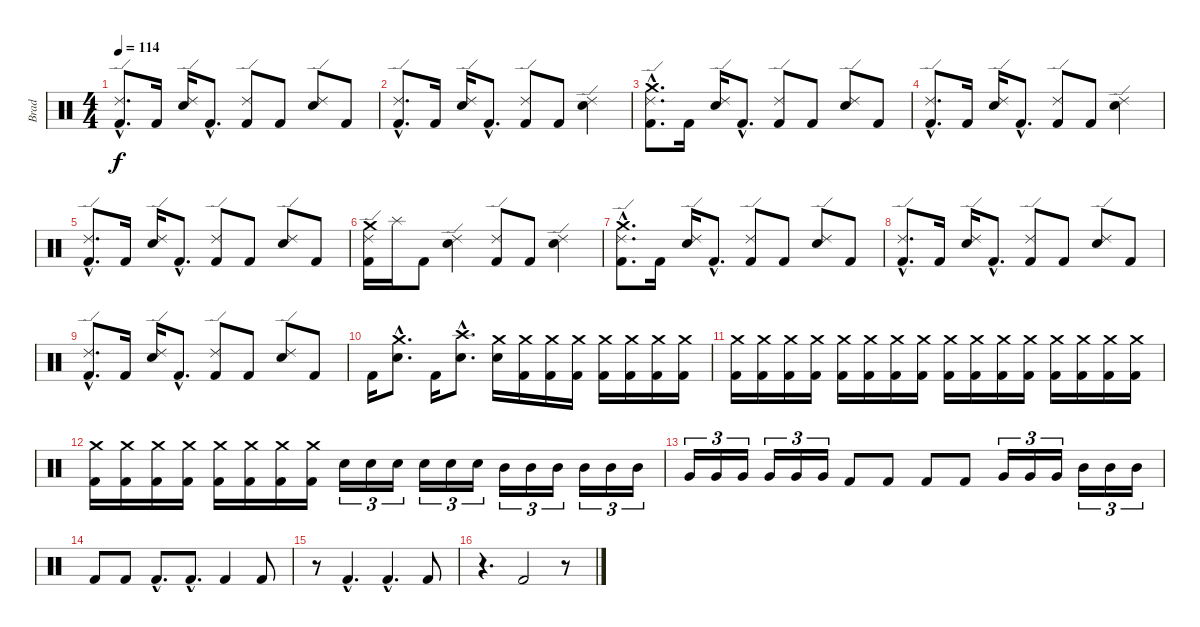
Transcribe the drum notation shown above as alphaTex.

\track ("Brad" "Brad") {instrument percussion}
\staff {score}
\articulation defaults
\ts (4 4)
\tempo 114
\clef neutral
\ks c
("Ride (edge) 2"{hac} "Kick (hit) 2"{hac}).8{d dy f} "Kick (hit) 2".16 ("Ride (edge) 2" "Snare (hit) 2").16 "Kick (hit) 2"{hac}.8{d} ("Ride (edge) 2" "Kick (hit) 2").8 "Kick (hit) 2".8 ("Ride (edge) 2" "Snare (hit) 2").8 "Kick (hit) 2".8 |
("Ride (edge) 2"{hac} "Kick (hit) 2"{hac}).8{d} "Kick (hit) 2".16 ("Ride (edge) 2" "Snare (hit) 2").16 "Kick (hit) 2"{hac}.8{d} ("Ride (edge) 2" "Kick (hit) 2").8 "Kick (hit) 2".8 ("Ride (edge) 2" "Snare (hit) 2").4 |
("Ride (edge) 2"{hac} "Kick (hit) 2"{hac} "Crash medium (hit)"{hac}).8{d} "Kick (hit) 2".16 ("Ride (edge) 2" "Snare (hit) 2").16 "Kick (hit) 2"{hac}.8{d} ("Ride (edge) 2" "Kick (hit) 2").8 "Kick (hit) 2".8 ("Ride (edge) 2" "Snare (hit) 2").8 "Kick (hit) 2".8 |
("Ride (edge) 2"{hac} "Kick (hit) 2"{hac}).8{d} "Kick (hit) 2".16 ("Ride (edge) 2" "Snare (hit) 2").16 "Kick (hit) 2"{hac}.8{d} ("Ride (edge) 2" "Kick (hit) 2").8 "Kick (hit) 2".8 ("Ride (edge) 2" "Snare (hit) 2").4 |
("Ride (edge) 2"{hac} "Kick (hit) 2"{hac}).8{d} "Kick (hit) 2".16 ("Ride (edge) 2" "Snare (hit) 2").16 "Kick (hit) 2"{hac}.8{d} ("Ride (edge) 2" "Kick (hit) 2").8 "Kick (hit) 2".8 ("Ride (edge) 2" "Snare (hit) 2").8 "Kick (hit) 2".8 |
("Ride (edge) 2" "Kick (hit) 2" "Crash medium (hit)").16 "Splash (hit)".16 "Kick (hit) 2".8 ("Ride (edge) 2" "Snare (hit) 2").4 ("Ride (edge) 2" "Kick (hit) 2").8 "Kick (hit) 2".8 ("Ride (edge) 2" "Snare (hit) 2").4 |
("Ride (edge) 2"{hac} "Kick (hit) 2"{hac} "Crash medium (hit)"{hac}).8{d} "Kick (hit) 2".16 ("Ride (edge) 2" "Snare (hit) 2").16 "Kick (hit) 2"{hac}.8{d} ("Ride (edge) 2" "Kick (hit) 2").8 "Kick (hit) 2".8 ("Ride (edge) 2" "Snare (hit) 2").8 "Kick (hit) 2".8 |
("Ride (edge) 2"{hac} "Kick (hit) 2"{hac}).8{d} "Kick (hit) 2".16 ("Ride (edge) 2" "Snare (hit) 2").16 "Kick (hit) 2"{hac}.8{d} ("Ride (edge) 2" "Kick (hit) 2").8 "Kick (hit) 2".8 ("Ride (edge) 2" "Snare (hit) 2").8 "Kick (hit) 2".8 |
("Ride (edge) 2"{hac} "Kick (hit) 2"{hac}).8{d} "Kick (hit) 2".16 ("Ride (edge) 2" "Snare (hit) 2").16 "Kick (hit) 2"{hac}.8{d} ("Ride (edge) 2" "Kick (hit) 2").8 "Kick (hit) 2".8 ("Ride (edge) 2" "Snare (hit) 2").8 "Kick (hit) 2".8 |
"Kick (hit) 2".16 ("Snare (hit) 2"{hac} "Crash medium (hit)"{hac}).8{d} "Kick (hit) 2".16 ("Snare (hit) 2"{hac} "Crash high (hit)"{hac}).8{d} ("Snare (hit) 2" "Crash medium (hit)").16 ("Crash medium (hit)" "Kick (hit) 2").16 ("Crash medium (hit)" "Kick (hit) 2").16 ("Crash medium (hit)" "Kick (hit) 2").16 ("Crash medium (hit)" "Kick (hit) 2").16 ("Crash medium (hit)" "Kick (hit) 2").16 ("Crash medium (hit)" "Kick (hit) 2").16 ("Crash medium (hit)" "Kick (hit) 2").16 |
("Crash medium (hit)" "Kick (hit) 2").16 ("Crash medium (hit)" "Kick (hit) 2").16 ("Crash medium (hit)" "Kick (hit) 2").16 ("Crash medium (hit)" "Kick (hit) 2").16 ("Crash medium (hit)" "Kick (hit) 2").16 ("Crash medium (hit)" "Kick (hit) 2").16 ("Crash medium (hit)" "Kick (hit) 2").16 ("Crash medium (hit)" "Kick (hit) 2").16 ("Crash medium (hit)" "Kick (hit) 2").16 ("Crash medium (hit)" "Kick (hit) 2").16 ("Crash medium (hit)" "Kick (hit) 2").16 ("Crash medium (hit)" "Kick (hit) 2").16 ("Crash medium (hit)" "Kick (hit) 2").16 ("Crash medium (hit)" "Kick (hit) 2").16 ("Crash medium (hit)" "Kick (hit) 2").16 ("Crash medium (hit)" "Kick (hit) 2").16 |
("Crash medium (hit)" "Kick (hit) 2").16 ("Crash medium (hit)" "Kick (hit) 2").16 ("Crash medium (hit)" "Kick (hit) 2").16 ("Crash medium (hit)" "Kick (hit) 2").16 ("Crash medium (hit)" "Kick (hit) 2").16 ("Crash medium (hit)" "Kick (hit) 2").16 ("Crash medium (hit)" "Kick (hit) 2").16 ("Crash medium (hit)" "Kick (hit) 2").16 "Snare (hit) 2".16{tu (3 2)} "Snare (hit) 2".16{tu (3 2)} "Snare (hit) 2".16{tu (3 2)} "Snare (hit) 2".16{tu (3 2)} "Snare (hit) 2".16{tu (3 2)} "Snare (hit) 2".16{tu (3 2)} "Mid Tom (hit)".16{tu (3 2)} "Mid Tom (hit)".16{tu (3 2)} "Mid Tom (hit)".16{tu (3 2)} "Mid Tom (hit)".16{tu (3 2)} "Mid Tom (hit)".16{tu (3 2)} "Mid Tom (hit)".16{tu (3 2)} |
"Very Low Tom (hit)".16{tu (3 2)} "Very Low Tom (hit)".16{tu (3 2)} "Very Low Tom (hit)".16{tu (3 2)} "Very Low Tom (hit)".16{tu (3 2)} "Very Low Tom (hit)".16{tu (3 2)} "Very Low Tom (hit)".16{tu (3 2)} "Kick (hit) 2".8 "Kick (hit) 2".8 "Kick (hit) 2".8 "Kick (hit) 2".8 "Very Low Tom (hit)".16{tu (3 2)} "Very Low Tom (hit)".16{tu (3 2)} "Very Low Tom (hit)".16{tu (3 2)} "Mid Tom (hit)".16{tu (3 2)} "Mid Tom (hit)".16{tu (3 2)} "Mid Tom (hit)".16{tu (3 2)} |
"Kick (hit) 2".8 "Kick (hit) 2".8 "Kick (hit) 2"{hac}.8{d} "Kick (hit) 2"{hac}.8{d} "Kick (hit) 2".4 "Kick (hit) 2".8 |
r.8 "Kick (hit) 2"{hac}.4{d} "Kick (hit) 2"{hac}.4{d} "Kick (hit) 2".8 |
r.4{d} "Kick (hit) 2".2 r.8
